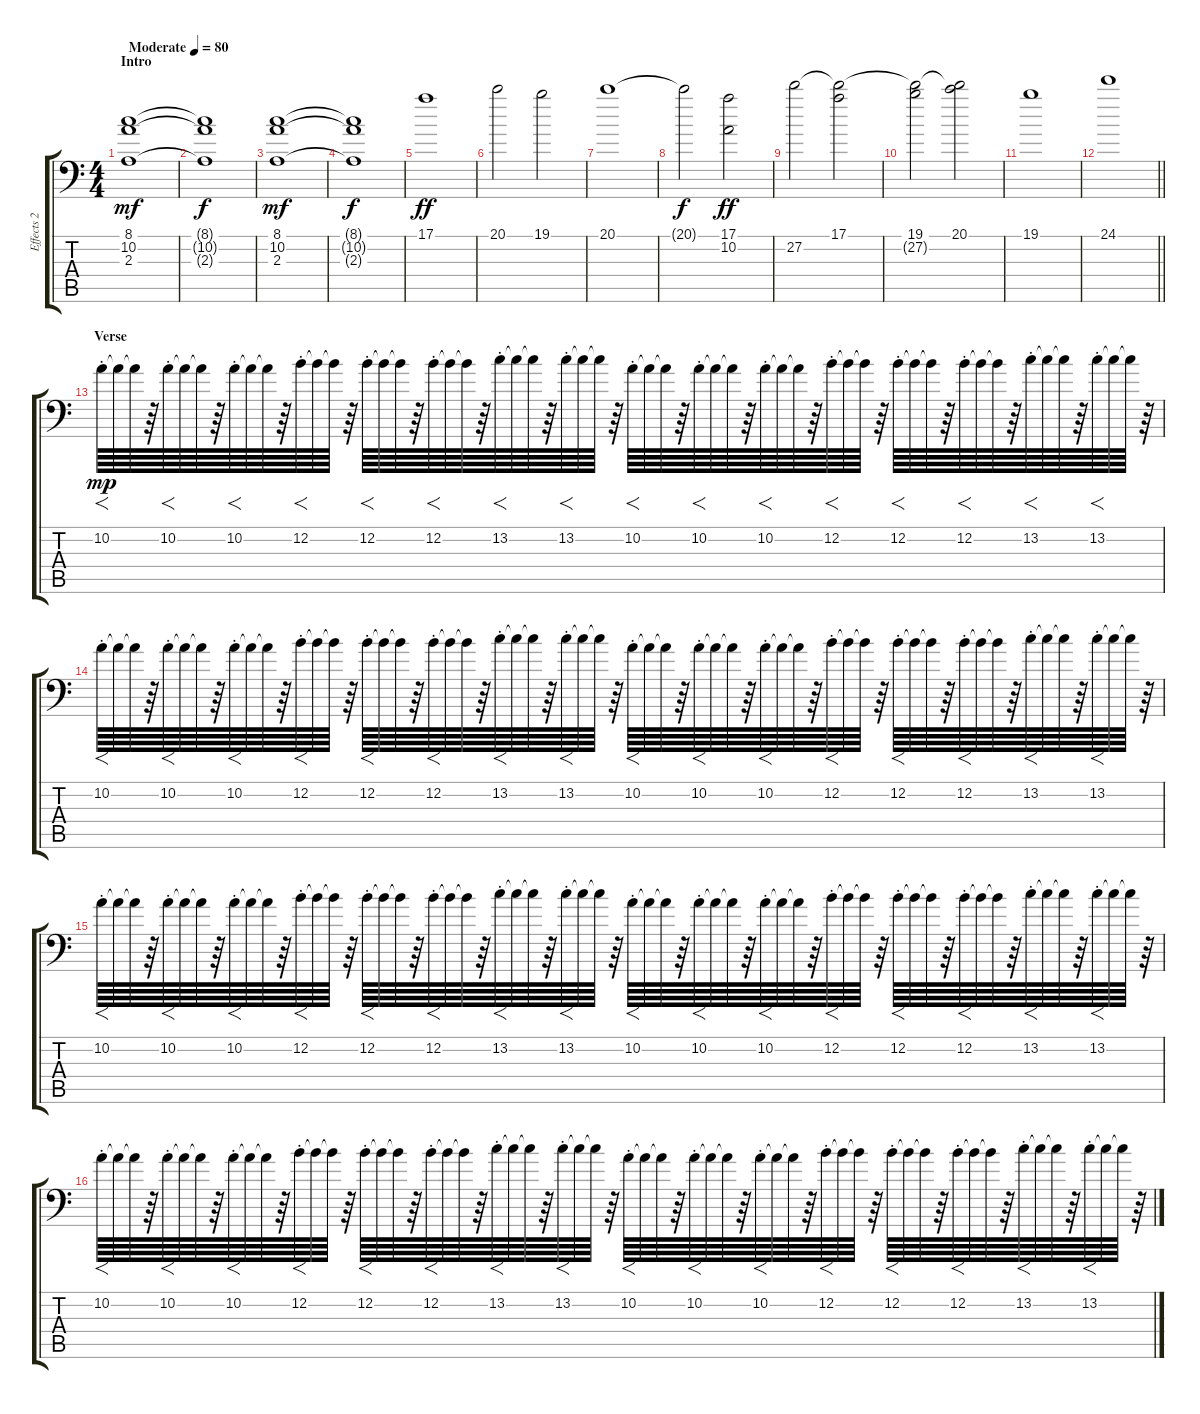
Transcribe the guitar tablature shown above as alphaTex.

\track ("Effects 2" "Effects 2") {instrument acousticgrandpiano}
\staff {score tabs}
\tuning (E4 B3 G3 D3 A1 E1) {hide}
\ts (4 4)
\section ("" "Intro")
\tempo (80 "Moderate")
\clef f4
\ks c
(8.1 10.2 2.3).1{dy mf instrument acousticgrandpiano} |
(8.1{t} 10.2{t} 2.3{t}).1{dy f} |
(8.1 10.2 2.3).1{dy mf} |
(8.1{t} 10.2{t} 2.3{t}).1{dy f} |
17.1.1{dy ff volume 12 instrument stringensemble2} |
20.1.2 19.1.2 |
20.1.1 |
20.1{t}.2{dy f} (17.1 10.2).2{dy ff} |
27.2.2 (17.1 27.2{t}).2 |
(19.1 27.2{t}).2 (20.1 27.2{t}).2 |
19.1.1 |
\barLineRight lightlight
24.1.1 |
\section ("" "Verse")
10.2{st}.64{f dy mp volume 3 instrument lead2sawtooth} 10.2{t}.64{volume 5} 10.2{t}.64{volume 7} r.64{volume 13} 10.2{st}.64{f volume 3 instrument lead2sawtooth} 10.2{t}.64{volume 5} 10.2{t}.64{volume 7} r.64{volume 13} 10.2{st}.64{f volume 3 instrument lead2sawtooth} 10.2{t}.64{volume 5} 10.2{t}.64{volume 7} r.64{volume 13} 12.2{st}.64{f volume 3 instrument lead2sawtooth} 12.2{t}.64{volume 5} 12.2{t}.64{volume 7} r.64{volume 13} 12.2{st}.64{f volume 3 instrument lead2sawtooth} 12.2{t}.64{volume 5} 12.2{t}.64{volume 7} r.64{volume 13} 12.2{st}.64{f volume 3 instrument lead2sawtooth} 12.2{t}.64{volume 5} 12.2{t}.64{volume 7} r.64{volume 13} 13.2{st}.64{f volume 3 instrument lead2sawtooth} 13.2{t}.64{volume 5} 13.2{t}.64{volume 7} r.64{volume 13} 13.2{st}.64{f volume 3 instrument lead2sawtooth} 13.2{t}.64{volume 5} 13.2{t}.64{volume 7} r.64{volume 13} 10.2{st}.64{f volume 3 instrument lead2sawtooth} 10.2{t}.64{volume 5} 10.2{t}.64{volume 7} r.64{volume 13} 10.2{st}.64{f volume 3 instrument lead2sawtooth} 10.2{t}.64{volume 5} 10.2{t}.64{volume 7} r.64{volume 13} 10.2{st}.64{f volume 3 instrument lead2sawtooth} 10.2{t}.64{volume 5} 10.2{t}.64{volume 7} r.64{volume 13} 12.2{st}.64{f volume 3 instrument lead2sawtooth} 12.2{t}.64{volume 5} 12.2{t}.64{volume 7} r.64{volume 13} 12.2{st}.64{f volume 3 instrument lead2sawtooth} 12.2{t}.64{volume 5} 12.2{t}.64{volume 7} r.64{volume 13} 12.2{st}.64{f volume 3 instrument lead2sawtooth} 12.2{t}.64{volume 5} 12.2{t}.64{volume 7} r.64{volume 13} 13.2{st}.64{f volume 3 instrument lead2sawtooth} 13.2{t}.64{volume 5} 13.2{t}.64{volume 7} r.64{volume 13} 13.2{st}.64{f volume 3 instrument lead2sawtooth} 13.2{t}.64{volume 5} 13.2{t}.64{volume 7} r.64{volume 13} |
10.2{st}.64{f volume 3 instrument lead2sawtooth} 10.2{t}.64{volume 5} 10.2{t}.64{volume 7} r.64{volume 13} 10.2{st}.64{f volume 3 instrument lead2sawtooth} 10.2{t}.64{volume 5} 10.2{t}.64{volume 7} r.64{volume 13} 10.2{st}.64{f volume 3 instrument lead2sawtooth} 10.2{t}.64{volume 5} 10.2{t}.64{volume 7} r.64{volume 13} 12.2{st}.64{f volume 3 instrument lead2sawtooth} 12.2{t}.64{volume 5} 12.2{t}.64{volume 7} r.64{volume 13} 12.2{st}.64{f volume 3 instrument lead2sawtooth} 12.2{t}.64{volume 5} 12.2{t}.64{volume 7} r.64{volume 13} 12.2{st}.64{f volume 3 instrument lead2sawtooth} 12.2{t}.64{volume 5} 12.2{t}.64{volume 7} r.64{volume 13} 13.2{st}.64{f volume 3 instrument lead2sawtooth} 13.2{t}.64{volume 5} 13.2{t}.64{volume 7} r.64{volume 13} 13.2{st}.64{f volume 3 instrument lead2sawtooth} 13.2{t}.64{volume 5} 13.2{t}.64{volume 7} r.64{volume 13} 10.2{st}.64{f volume 3 instrument lead2sawtooth} 10.2{t}.64{volume 5} 10.2{t}.64{volume 7} r.64{volume 13} 10.2{st}.64{f volume 3 instrument lead2sawtooth} 10.2{t}.64{volume 5} 10.2{t}.64{volume 7} r.64{volume 13} 10.2{st}.64{f volume 3 instrument lead2sawtooth} 10.2{t}.64{volume 5} 10.2{t}.64{volume 7} r.64{volume 13} 12.2{st}.64{f volume 3 instrument lead2sawtooth} 12.2{t}.64{volume 5} 12.2{t}.64{volume 7} r.64{volume 13} 12.2{st}.64{f volume 3 instrument lead2sawtooth} 12.2{t}.64{volume 5} 12.2{t}.64{volume 7} r.64{volume 13} 12.2{st}.64{f volume 3 instrument lead2sawtooth} 12.2{t}.64{volume 5} 12.2{t}.64{volume 7} r.64{volume 13} 13.2{st}.64{f volume 3 instrument lead2sawtooth} 13.2{t}.64{volume 5} 13.2{t}.64{volume 7} r.64{volume 13} 13.2{st}.64{f volume 3 instrument lead2sawtooth} 13.2{t}.64{volume 5} 13.2{t}.64{volume 7} r.64{volume 13} |
10.2{st}.64{f volume 3 instrument lead2sawtooth} 10.2{t}.64{volume 5} 10.2{t}.64{volume 7} r.64{volume 13} 10.2{st}.64{f volume 3 instrument lead2sawtooth} 10.2{t}.64{volume 5} 10.2{t}.64{volume 7} r.64{volume 13} 10.2{st}.64{f volume 3 instrument lead2sawtooth} 10.2{t}.64{volume 5} 10.2{t}.64{volume 7} r.64{volume 13} 12.2{st}.64{f volume 3 instrument lead2sawtooth} 12.2{t}.64{volume 5} 12.2{t}.64{volume 7} r.64{volume 13} 12.2{st}.64{f volume 3 instrument lead2sawtooth} 12.2{t}.64{volume 5} 12.2{t}.64{volume 7} r.64{volume 13} 12.2{st}.64{f volume 3 instrument lead2sawtooth} 12.2{t}.64{volume 5} 12.2{t}.64{volume 7} r.64{volume 13} 13.2{st}.64{f volume 3 instrument lead2sawtooth} 13.2{t}.64{volume 5} 13.2{t}.64{volume 7} r.64{volume 13} 13.2{st}.64{f volume 3 instrument lead2sawtooth} 13.2{t}.64{volume 5} 13.2{t}.64{volume 7} r.64{volume 13} 10.2{st}.64{f volume 3 instrument lead2sawtooth} 10.2{t}.64{volume 5} 10.2{t}.64{volume 7} r.64{volume 13} 10.2{st}.64{f volume 3 instrument lead2sawtooth} 10.2{t}.64{volume 5} 10.2{t}.64{volume 7} r.64{volume 13} 10.2{st}.64{f volume 3 instrument lead2sawtooth} 10.2{t}.64{volume 5} 10.2{t}.64{volume 7} r.64{volume 13} 12.2{st}.64{f volume 3 instrument lead2sawtooth} 12.2{t}.64{volume 5} 12.2{t}.64{volume 7} r.64{volume 13} 12.2{st}.64{f volume 3 instrument lead2sawtooth} 12.2{t}.64{volume 5} 12.2{t}.64{volume 7} r.64{volume 13} 12.2{st}.64{f volume 3 instrument lead2sawtooth} 12.2{t}.64{volume 5} 12.2{t}.64{volume 7} r.64{volume 13} 13.2{st}.64{f volume 3 instrument lead2sawtooth} 13.2{t}.64{volume 5} 13.2{t}.64{volume 7} r.64{volume 13} 13.2{st}.64{f volume 3 instrument lead2sawtooth} 13.2{t}.64{volume 5} 13.2{t}.64{volume 7} r.64{volume 13} |
10.2{st}.64{f volume 3 instrument lead2sawtooth} 10.2{t}.64{volume 5} 10.2{t}.64{volume 7} r.64{volume 13} 10.2{st}.64{f volume 3 instrument lead2sawtooth} 10.2{t}.64{volume 5} 10.2{t}.64{volume 7} r.64{volume 13} 10.2{st}.64{f volume 3 instrument lead2sawtooth} 10.2{t}.64{volume 5} 10.2{t}.64{volume 7} r.64{volume 13} 12.2{st}.64{f volume 3 instrument lead2sawtooth} 12.2{t}.64{volume 5} 12.2{t}.64{volume 7} r.64{volume 13} 12.2{st}.64{f volume 3 instrument lead2sawtooth} 12.2{t}.64{volume 5} 12.2{t}.64{volume 7} r.64{volume 13} 12.2{st}.64{f volume 3 instrument lead2sawtooth} 12.2{t}.64{volume 5} 12.2{t}.64{volume 7} r.64{volume 13} 13.2{st}.64{f volume 3 instrument lead2sawtooth} 13.2{t}.64{volume 5} 13.2{t}.64{volume 7} r.64{volume 13} 13.2{st}.64{f volume 3 instrument lead2sawtooth} 13.2{t}.64{volume 5} 13.2{t}.64{volume 7} r.64{volume 13} 10.2{st}.64{f volume 3 instrument lead2sawtooth} 10.2{t}.64{volume 5} 10.2{t}.64{volume 7} r.64{volume 13} 10.2{st}.64{f volume 3 instrument lead2sawtooth} 10.2{t}.64{volume 5} 10.2{t}.64{volume 7} r.64{volume 13} 10.2{st}.64{f volume 3 instrument lead2sawtooth} 10.2{t}.64{volume 5} 10.2{t}.64{volume 7} r.64{volume 13} 12.2{st}.64{f volume 3 instrument lead2sawtooth} 12.2{t}.64{volume 5} 12.2{t}.64{volume 7} r.64{volume 13} 12.2{st}.64{f volume 3 instrument lead2sawtooth} 12.2{t}.64{volume 5} 12.2{t}.64{volume 7} r.64{volume 13} 12.2{st}.64{f volume 3 instrument lead2sawtooth} 12.2{t}.64{volume 5} 12.2{t}.64{volume 7} r.64{volume 13} 13.2{st}.64{f volume 3 instrument lead2sawtooth} 13.2{t}.64{volume 5} 13.2{t}.64{volume 7} r.64{volume 13} 13.2{st}.64{f volume 3 instrument lead2sawtooth} 13.2{t}.64{volume 5} 13.2{t}.64{volume 7} r.64{volume 13}
